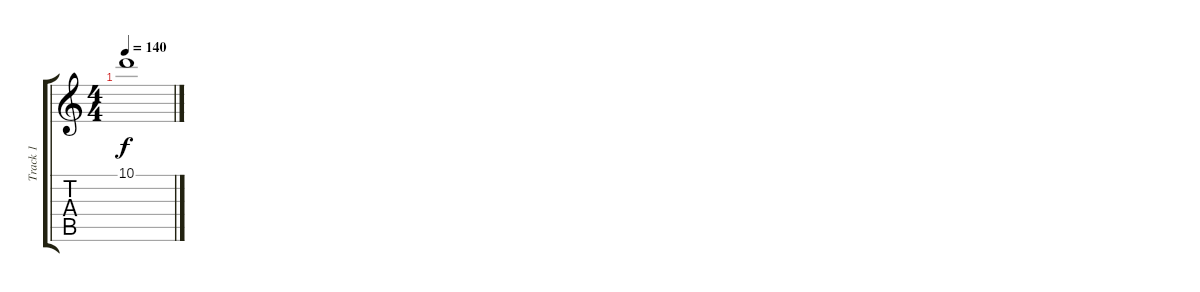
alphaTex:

\track ("Track 1" "Track 1") {instrument overdrivenguitar}
\staff {score tabs}
\tuning (E4 B3 G3 D3 A2 E2) {hide}
\ts (4 4)
\tempo 140
\clef g2
\ks c
10.1{t}.1{dy f}
